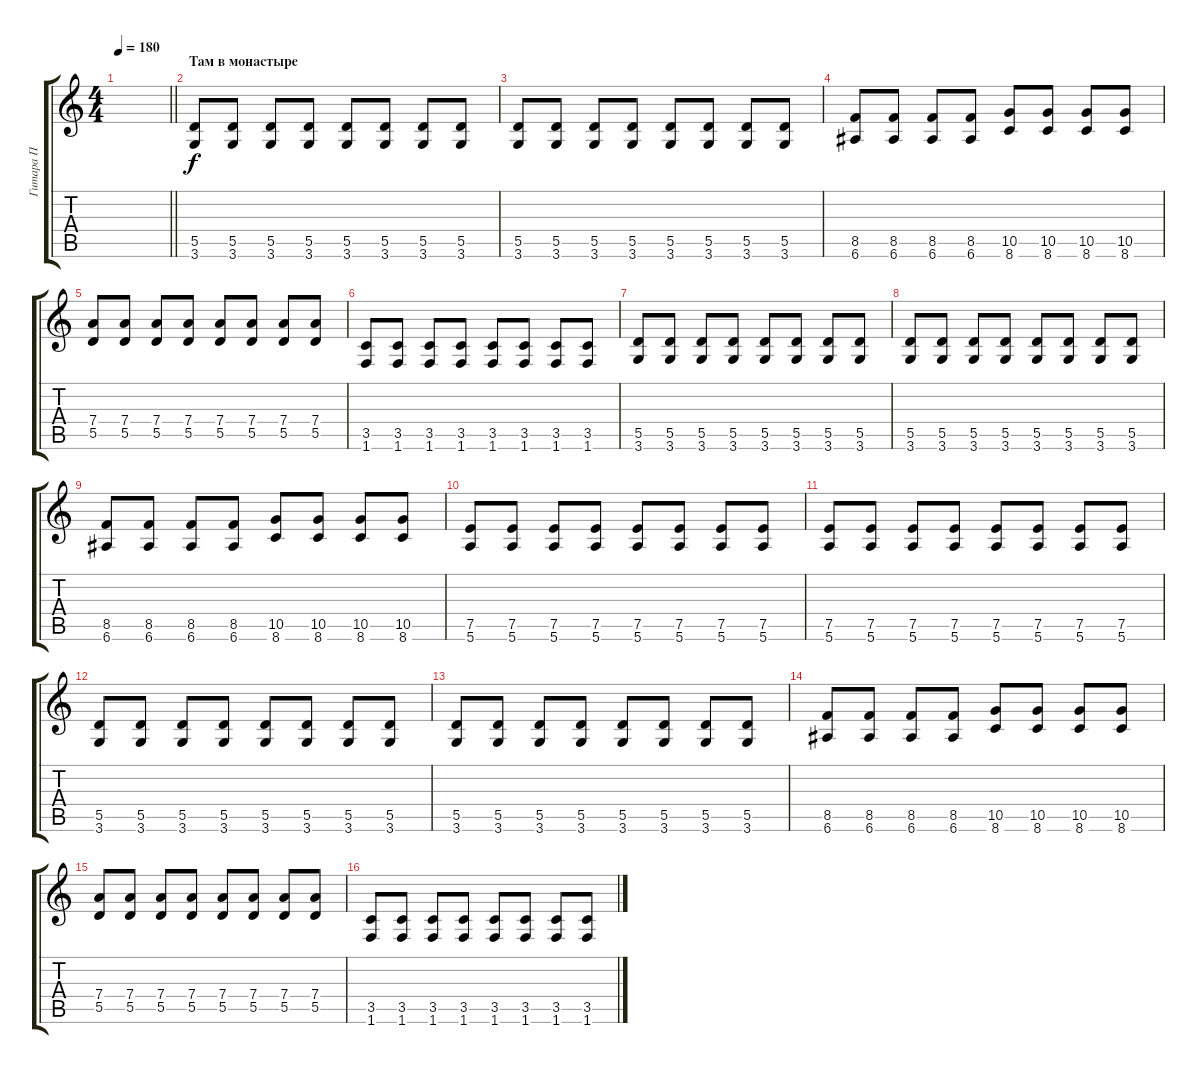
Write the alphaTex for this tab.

\track ("Гитара П" "Гитара П") {instrument distortionguitar}
\staff {score tabs}
\tuning (E4 B3 G3 D3 A2 E2) {hide}
\ts (4 4)
\tempo 180
\clef g2
\barLineRight lightlight
\ks c
|
\section ("" "Там в монастыре")
(5.5 3.6).8 (5.5 3.6).8 (5.5 3.6).8 (5.5 3.6).8 (5.5 3.6).8 (5.5 3.6).8 (5.5 3.6).8 (5.5 3.6).8 |
(5.5 3.6).8 (5.5 3.6).8 (5.5 3.6).8 (5.5 3.6).8 (5.5 3.6).8 (5.5 3.6).8 (5.5 3.6).8 (5.5 3.6).8 |
(8.5 6.6).8 (8.5 6.6).8 (8.5 6.6).8 (8.5 6.6).8 (10.5 8.6).8 (10.5 8.6).8 (10.5 8.6).8 (10.5 8.6).8 |
(7.4 5.5).8 (7.4 5.5).8 (7.4 5.5).8 (7.4 5.5).8 (7.4 5.5).8 (7.4 5.5).8 (7.4 5.5).8 (7.4 5.5).8 |
(3.5 1.6).8 (3.5 1.6).8 (3.5 1.6).8 (3.5 1.6).8 (3.5 1.6).8 (3.5 1.6).8 (3.5 1.6).8 (3.5 1.6).8 |
(5.5 3.6).8 (5.5 3.6).8 (5.5 3.6).8 (5.5 3.6).8 (5.5 3.6).8 (5.5 3.6).8 (5.5 3.6).8 (5.5 3.6).8 |
(5.5 3.6).8 (5.5 3.6).8 (5.5 3.6).8 (5.5 3.6).8 (5.5 3.6).8 (5.5 3.6).8 (5.5 3.6).8 (5.5 3.6).8 |
(8.5 6.6).8 (8.5 6.6).8 (8.5 6.6).8 (8.5 6.6).8 (10.5 8.6).8 (10.5 8.6).8 (10.5 8.6).8 (10.5 8.6).8 |
(7.5 5.6).8 (7.5 5.6).8 (7.5 5.6).8 (7.5 5.6).8 (7.5 5.6).8 (7.5 5.6).8 (7.5 5.6).8 (7.5 5.6).8 |
(7.5 5.6).8 (7.5 5.6).8 (7.5 5.6).8 (7.5 5.6).8 (7.5 5.6).8 (7.5 5.6).8 (7.5 5.6).8 (7.5 5.6).8 |
(5.5 3.6).8 (5.5 3.6).8 (5.5 3.6).8 (5.5 3.6).8 (5.5 3.6).8 (5.5 3.6).8 (5.5 3.6).8 (5.5 3.6).8 |
(5.5 3.6).8 (5.5 3.6).8 (5.5 3.6).8 (5.5 3.6).8 (5.5 3.6).8 (5.5 3.6).8 (5.5 3.6).8 (5.5 3.6).8 |
(8.5 6.6).8 (8.5 6.6).8 (8.5 6.6).8 (8.5 6.6).8 (10.5 8.6).8 (10.5 8.6).8 (10.5 8.6).8 (10.5 8.6).8 |
(7.4 5.5).8 (7.4 5.5).8 (7.4 5.5).8 (7.4 5.5).8 (7.4 5.5).8 (7.4 5.5).8 (7.4 5.5).8 (7.4 5.5).8 |
(3.5 1.6).8 (3.5 1.6).8 (3.5 1.6).8 (3.5 1.6).8 (3.5 1.6).8 (3.5 1.6).8 (3.5 1.6).8 (3.5 1.6).8
